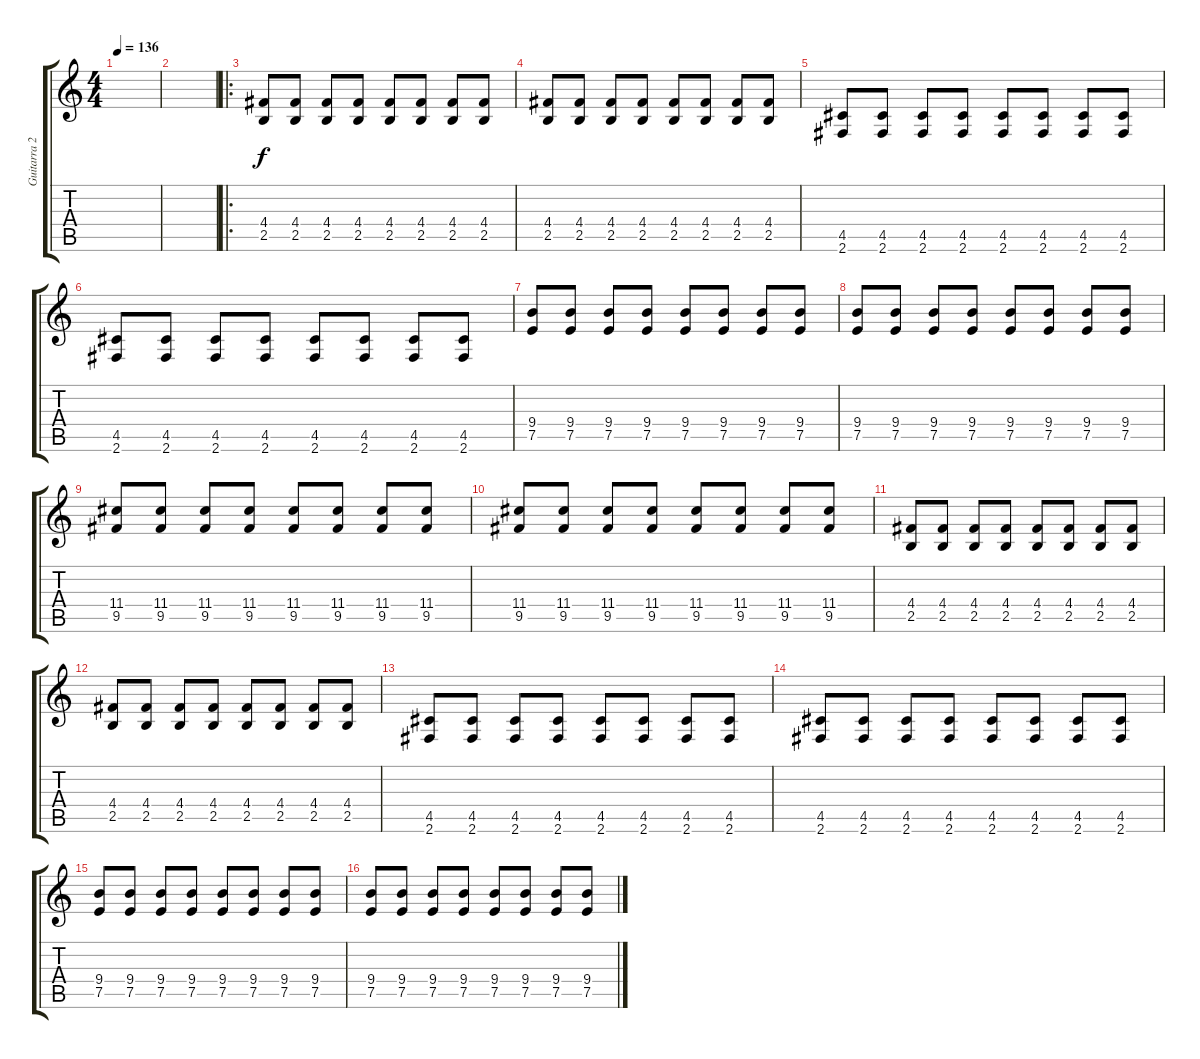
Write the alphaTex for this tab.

\track ("Guitarra 2" "Guitarra 2") {instrument distortionguitar}
\staff {score tabs}
\tuning (E4 B3 G3 D3 A2 E2) {hide}
\ts (4 4)
\tempo 136
\clef g2
\ks c
|
|
\ro
(4.4 2.5).8 (4.4 2.5).8 (4.4 2.5).8 (4.4 2.5).8 (4.4 2.5).8 (4.4 2.5).8 (4.4 2.5).8 (4.4 2.5).8 |
(4.4 2.5).8 (4.4 2.5).8 (4.4 2.5).8 (4.4 2.5).8 (4.4 2.5).8 (4.4 2.5).8 (4.4 2.5).8 (4.4 2.5).8 |
(4.5 2.6).8 (4.5 2.6).8 (4.5 2.6).8 (4.5 2.6).8 (4.5 2.6).8 (4.5 2.6).8 (4.5 2.6).8 (4.5 2.6).8 |
(4.5 2.6).8 (4.5 2.6).8 (4.5 2.6).8 (4.5 2.6).8 (4.5 2.6).8 (4.5 2.6).8 (4.5 2.6).8 (4.5 2.6).8 |
(9.4 7.5).8 (9.4 7.5).8 (9.4 7.5).8 (9.4 7.5).8 (9.4 7.5).8 (9.4 7.5).8 (9.4 7.5).8 (9.4 7.5).8 |
(9.4 7.5).8 (9.4 7.5).8 (9.4 7.5).8 (9.4 7.5).8 (9.4 7.5).8 (9.4 7.5).8 (9.4 7.5).8 (9.4 7.5).8 |
(11.4 9.5).8 (11.4 9.5).8 (11.4 9.5).8 (11.4 9.5).8 (11.4 9.5).8 (11.4 9.5).8 (11.4 9.5).8 (11.4 9.5).8 |
(11.4 9.5).8 (11.4 9.5).8 (11.4 9.5).8 (11.4 9.5).8 (11.4 9.5).8 (11.4 9.5).8 (11.4 9.5).8 (11.4 9.5).8 |
(4.4 2.5).8 (4.4 2.5).8 (4.4 2.5).8 (4.4 2.5).8 (4.4 2.5).8 (4.4 2.5).8 (4.4 2.5).8 (4.4 2.5).8 |
(4.4 2.5).8 (4.4 2.5).8 (4.4 2.5).8 (4.4 2.5).8 (4.4 2.5).8 (4.4 2.5).8 (4.4 2.5).8 (4.4 2.5).8 |
(4.5 2.6).8 (4.5 2.6).8 (4.5 2.6).8 (4.5 2.6).8 (4.5 2.6).8 (4.5 2.6).8 (4.5 2.6).8 (4.5 2.6).8 |
(4.5 2.6).8 (4.5 2.6).8 (4.5 2.6).8 (4.5 2.6).8 (4.5 2.6).8 (4.5 2.6).8 (4.5 2.6).8 (4.5 2.6).8 |
(9.4 7.5).8 (9.4 7.5).8 (9.4 7.5).8 (9.4 7.5).8 (9.4 7.5).8 (9.4 7.5).8 (9.4 7.5).8 (9.4 7.5).8 |
(9.4 7.5).8 (9.4 7.5).8 (9.4 7.5).8 (9.4 7.5).8 (9.4 7.5).8 (9.4 7.5).8 (9.4 7.5).8 (9.4 7.5).8
